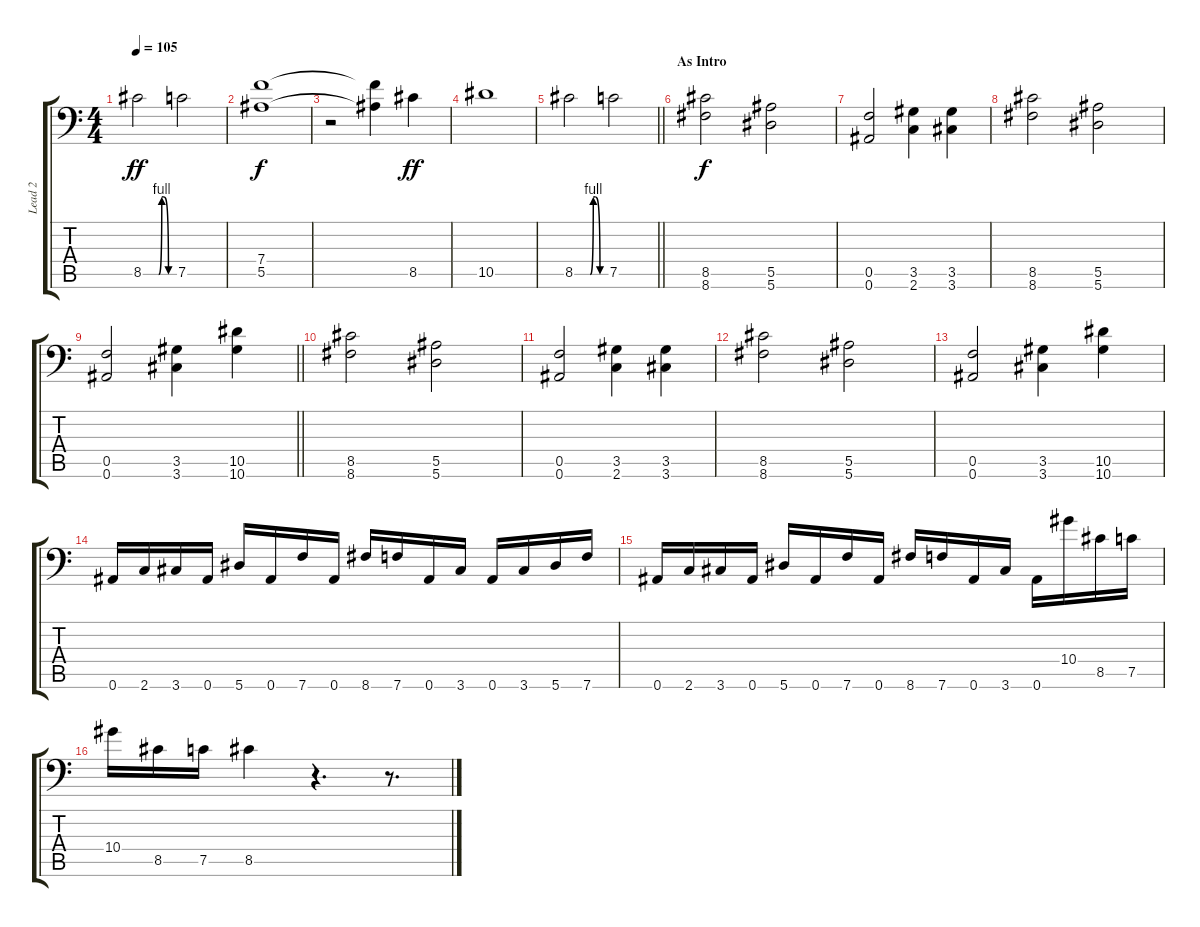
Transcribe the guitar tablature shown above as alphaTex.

\track ("Lead 2" "Lead 2") {instrument distortionguitar}
\staff {score tabs}
\tuning (C4 G3 Eb3 Bb2 F2 Bb1) {hide}
\ts (4 4)
\tempo 105
\clef f4
\ks c
8.5{be (custom 0 0 30 0 36 4 40 4 49 0 60 0)}.2{dy ff} 7.5.2 |
(7.4 5.5).1{dy f} |
r.2 (7.4{t} 5.5{t}).4 8.5.4{dy ff} |
10.5.1 |
\barLineRight lightlight
8.5{be (custom 0 0 30 0 36 4 40 4 49 0 60 0)}.2 7.5.2 |
\section ("" "As Intro")
(8.5 8.6).2{dy f} (5.5 5.6).2 |
(0.5 0.6).2 (3.5 2.6).4 (3.5 3.6).4 |
(8.5 8.6).2 (5.5 5.6).2 |
\barLineRight lightlight
(0.5 0.6).2 (3.5 3.6).4 (10.5 10.6).4 |
(8.5 8.6).2 (5.5 5.6).2 |
(0.5 0.6).2 (3.5 2.6).4 (3.5 3.6).4 |
(8.5 8.6).2 (5.5 5.6).2 |
(0.5 0.6).2 (3.5 3.6).4 (10.5 10.6).4 |
0.6.16 2.6.16 3.6.16 0.6.16 5.6.16 0.6.16 7.6.16 0.6.16 8.6.16 7.6.16 0.6.16 3.6.16 0.6.16 3.6.16 5.6.16 7.6.16 |
0.6.16 2.6.16 3.6.16 0.6.16 5.6.16 0.6.16 7.6.16 0.6.16 8.6.16 7.6.16 0.6.16 3.6.16 0.6.16 10.4.16 8.5.16 7.5.16 |
10.4.16 8.5.16 7.5.16 8.5.4 r.4{d} r.8{d}
